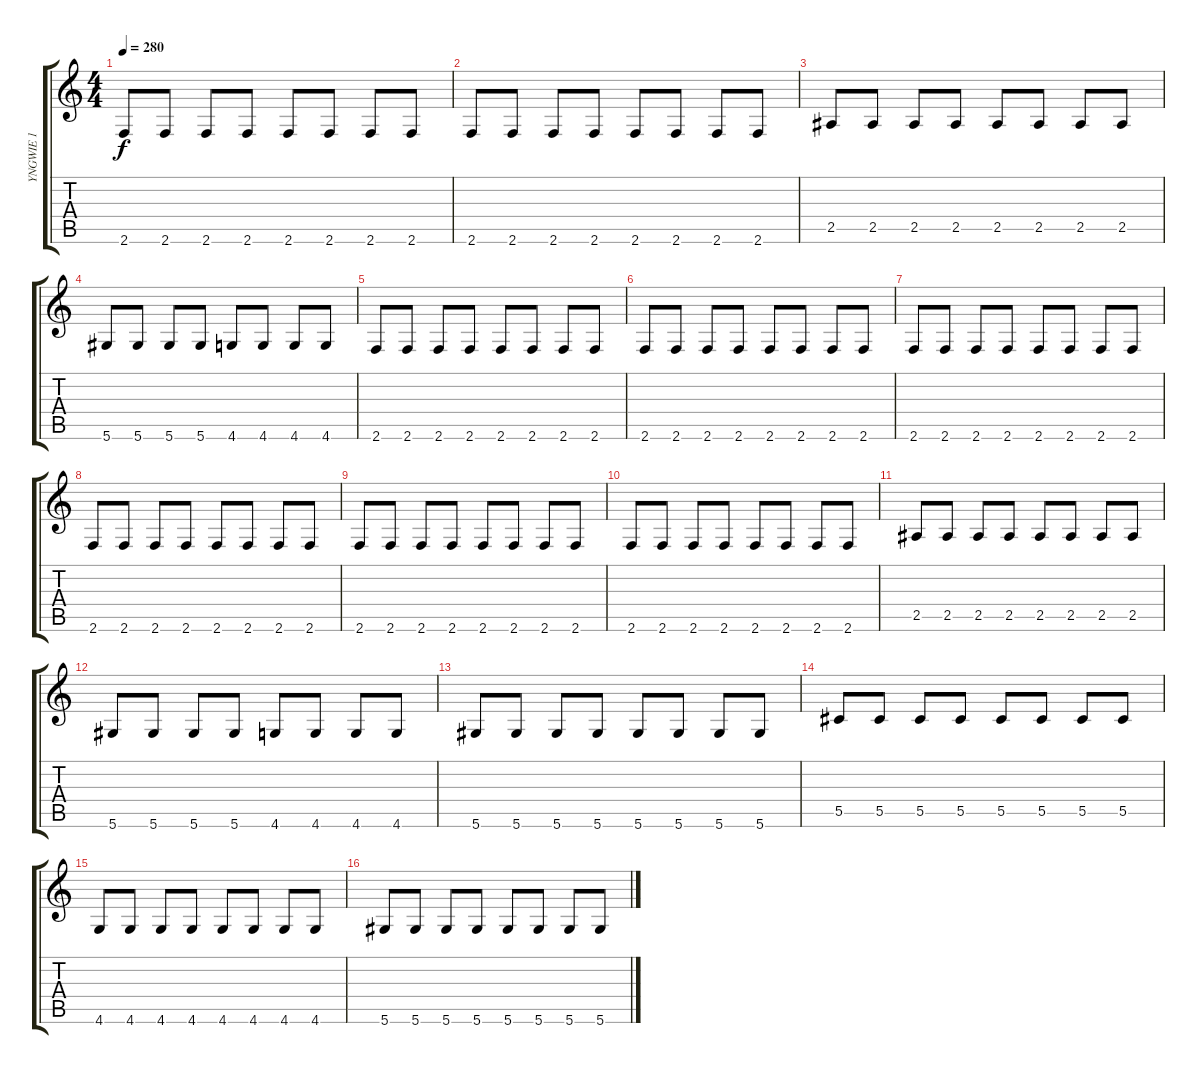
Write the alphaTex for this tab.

\track ("YNGWIE 1" "YNGWIE 1") {instrument distortionguitar}
\staff {score tabs}
\tuning (Eb4 Bb3 Gb3 Db3 Ab2 Eb2) {hide}
\ts (4 4)
\tempo 280
\clef g2
\ks c
2.6.8{dy f} 2.6.8 2.6.8 2.6.8 2.6.8 2.6.8 2.6.8 2.6.8 |
2.6.8 2.6.8 2.6.8 2.6.8 2.6.8 2.6.8 2.6.8 2.6.8 |
2.5.8 2.5.8 2.5.8 2.5.8 2.5.8 2.5.8 2.5.8 2.5.8 |
5.6.8 5.6.8 5.6.8 5.6.8 4.6.8 4.6.8 4.6.8 4.6.8 |
2.6.8 2.6.8 2.6.8 2.6.8 2.6.8 2.6.8 2.6.8 2.6.8 |
2.6.8 2.6.8 2.6.8 2.6.8 2.6.8 2.6.8 2.6.8 2.6.8 |
2.6.8 2.6.8 2.6.8 2.6.8 2.6.8 2.6.8 2.6.8 2.6.8 |
2.6.8 2.6.8 2.6.8 2.6.8 2.6.8 2.6.8 2.6.8 2.6.8 |
2.6.8 2.6.8 2.6.8 2.6.8 2.6.8 2.6.8 2.6.8 2.6.8 |
2.6.8 2.6.8 2.6.8 2.6.8 2.6.8 2.6.8 2.6.8 2.6.8 |
2.5.8 2.5.8 2.5.8 2.5.8 2.5.8 2.5.8 2.5.8 2.5.8 |
5.6.8 5.6.8 5.6.8 5.6.8 4.6.8 4.6.8 4.6.8 4.6.8 |
5.6.8 5.6.8 5.6.8 5.6.8 5.6.8 5.6.8 5.6.8 5.6.8 |
5.5.8 5.5.8 5.5.8 5.5.8 5.5.8 5.5.8 5.5.8 5.5.8 |
4.6.8 4.6.8 4.6.8 4.6.8 4.6.8 4.6.8 4.6.8 4.6.8 |
5.6.8 5.6.8 5.6.8 5.6.8 5.6.8 5.6.8 5.6.8 5.6.8
